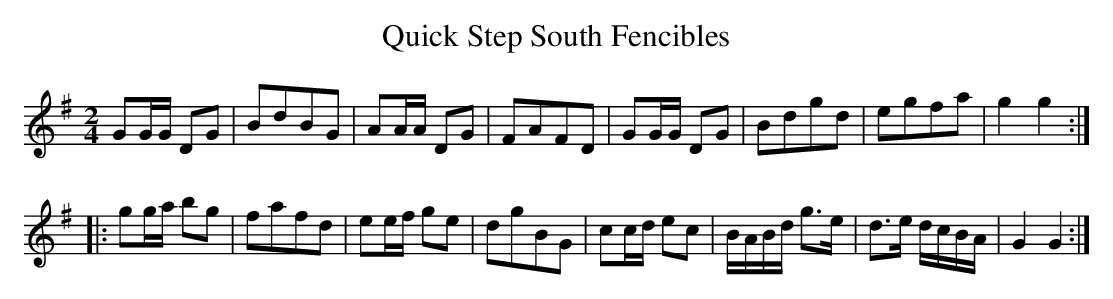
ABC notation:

X:1
T:Quick Step South Fencibles
M:2/4
L:1/8
K:G
GG/G/ DG| BdBG| AA/A/ DG| FAFD|\
GG/G/ DG| Bdgd| egfa| g2g2:|
|:gg/a/ bg| fafd| ee/f/ ge| dgBG|\
cc/d/ ec| B/A/B/d/ g>e| d>e d/c/B/A/| G2 G2:|
